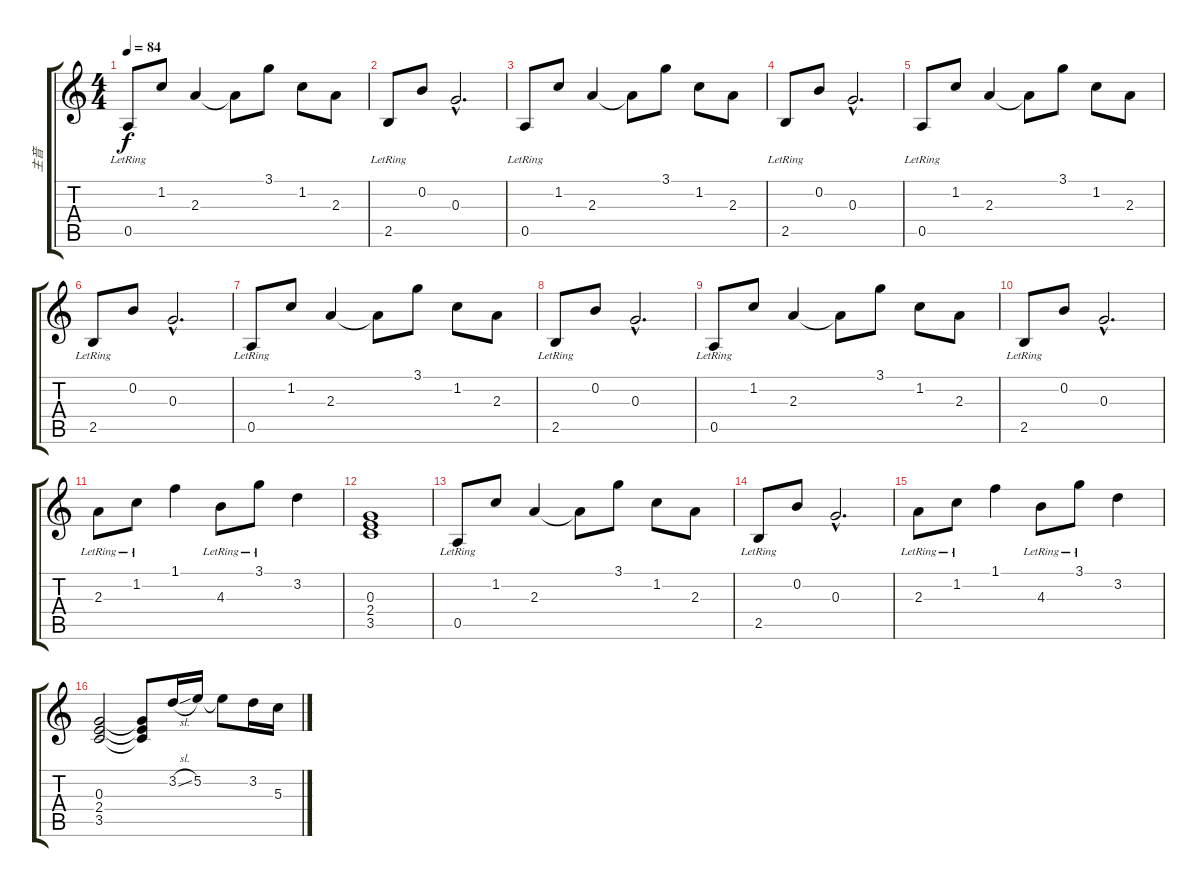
\track ("主音" "主音") {instrument distortionguitar}
\staff {score tabs}
\tuning (E4 B3 G3 D3 A2 E2) {hide}
\ts (4 4)
\tempo 84
\clef g2
\ks c
0.5{lr}.8{dy f instrument distortionguitar} 1.2.8 2.3.4 2.3{t}.8 3.1.8 1.2.8 2.3.8 |
2.5{lr}.8 0.2.8 0.3{hac}.2{d} |
0.5{lr}.8 1.2.8 2.3.4 2.3{t}.8 3.1.8 1.2.8 2.3.8 |
2.5{lr}.8 0.2.8 0.3{hac}.2{d} |
0.5{lr}.8 1.2.8 2.3.4 2.3{t}.8 3.1.8 1.2.8 2.3.8 |
2.5{lr}.8 0.2.8 0.3{hac}.2{d} |
0.5{lr}.8 1.2.8 2.3.4 2.3{t}.8 3.1.8 1.2.8 2.3.8 |
2.5{lr}.8 0.2.8 0.3{hac}.2{d} |
0.5{lr}.8 1.2.8 2.3.4 2.3{t}.8 3.1.8 1.2.8 2.3.8 |
2.5{lr}.8 0.2.8 0.3{hac}.2{d} |
2.3{lr}.8 1.2{lr}.8 1.1.4 4.3{lr}.8 3.1{lr}.8 3.2.4 |
(0.3 2.4 3.5).1 |
0.5{lr}.8 1.2.8 2.3.4 2.3{t}.8 3.1.8 1.2.8 2.3.8 |
2.5{lr}.8 0.2.8 0.3{hac}.2{d} |
2.3{lr}.8 1.2{lr}.8 1.1.4 4.3{lr}.8 3.1{lr}.8 3.2.4 |
(0.3 2.4 3.5).2 (0.3{t} 2.4{t} 3.5{t}).8 3.2{sl}.16 5.2.16 5.2{t}.8 3.2.16 5.3.16
